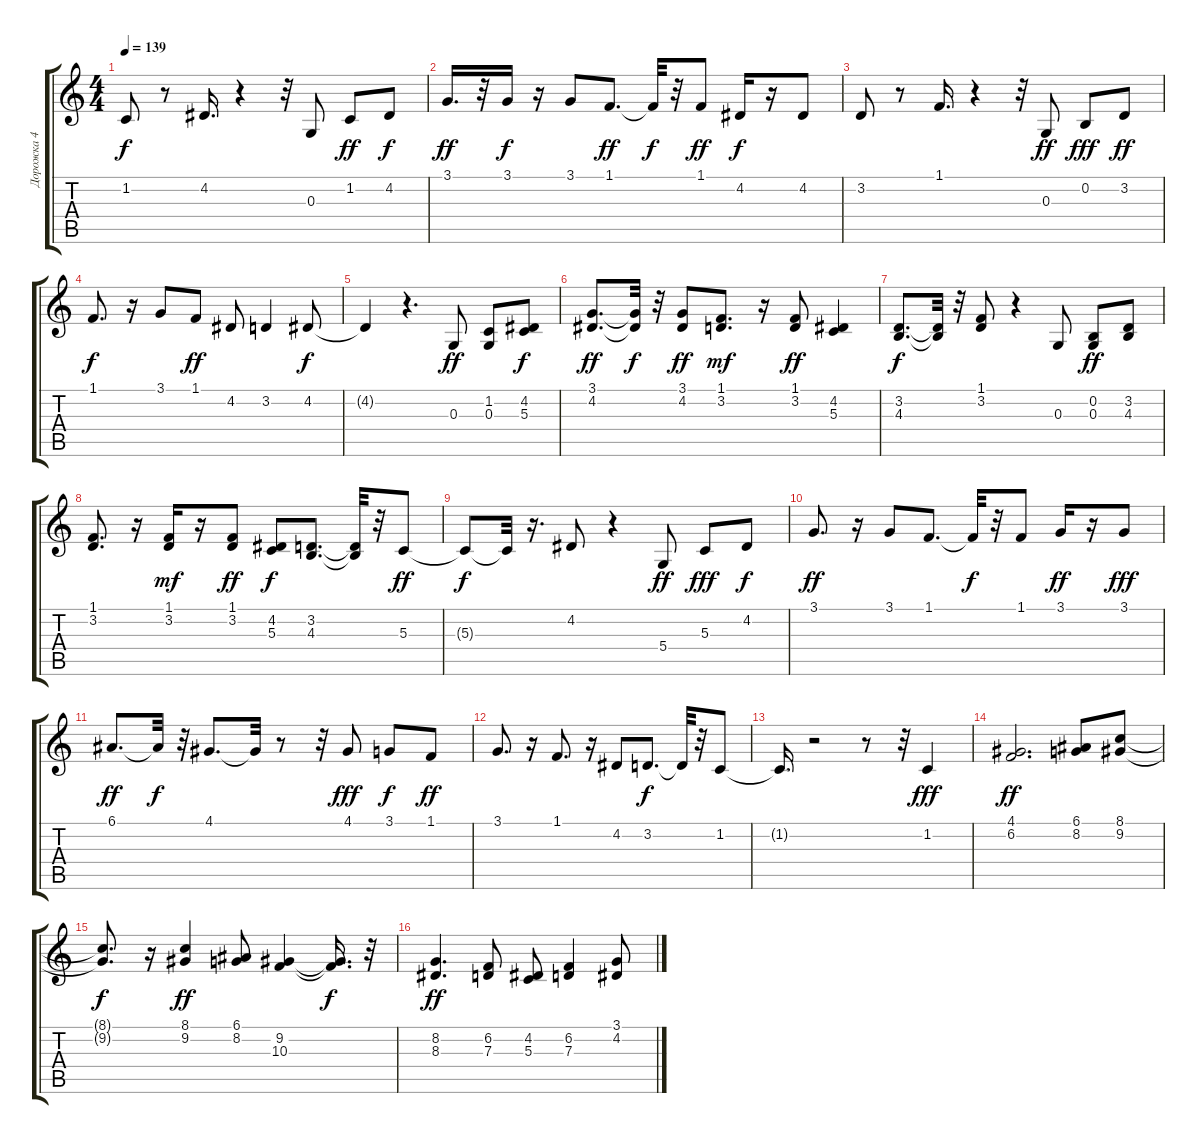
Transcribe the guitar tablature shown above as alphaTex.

\track ("Дорожка 4" "Дорожка 4") {instrument altosax}
\staff {score tabs}
\tuning (E4 B3 G3 D3 A2 E2) {hide}
\ts (4 4)
\tempo 139
\clef g2
\ks c
1.2.8{dy f} r.8 4.2.16{d} r.4 r.32 0.3.8 1.2.8{dy ff} 4.2.8{dy f} |
3.1.16{d dy ff} r.32 3.1.16{dy f} r.16 3.1.8 1.1.8{d dy ff} 1.1{t}.32{dy f} r.32 1.1.8{dy ff} 4.2.16{dy f} r.16 4.2.8 |
3.2.8 r.8 1.1.16{d} r.4 r.32 0.3.8{dy ff} 0.2.8{dy fff} 3.2.8{dy ff} |
1.1.8{d dy f} r.16 3.1.8 1.1.8{dy ff} 4.2.8 3.2.4 4.2.8{dy f} |
4.2{t}.4 r.4{d} 0.3.8{dy ff} (1.2 0.3).8 (4.2 5.3).8{dy f} |
(3.1 4.2).8{d dy ff} (3.1{t} 4.2{t}).32{dy f} r.32 (3.1 4.2).8{dy ff} (1.1 3.2).8{d dy mf} r.16 (1.1 3.2).8{dy ff} (4.2 5.3).4 |
(3.2 4.3).8{d dy f} (3.2{t} 4.3{t}).32 r.32 (1.1 3.2).8 r.4 0.3.8 (0.2 0.3).8{dy ff} (3.2 4.3).8 |
(1.1 3.2).8{d} r.16 (1.1 3.2).16{dy mf} r.16 (1.1 3.2).8{dy ff} (4.2 5.3).8{dy f} (3.2 4.3).8{d} (3.2{t} 4.3{t}).32 r.32 5.3.8{dy ff} |
5.3{t}.8{dy f} 5.3{t}.32 r.16{d} 4.2.8 r.4 5.4.8{dy ff} 5.3.8{dy fff} 4.2.8{dy f} |
3.1.8{d dy ff} r.16 3.1.8 1.1.8{d} 1.1{t}.32{dy f} r.32 1.1.8 3.1.16{dy ff} r.16 3.1.8{dy fff} |
6.1.8{d dy ff} 6.1{t}.32{dy f} r.32 4.1.8{d} 4.1{t}.32 r.8 r.32 4.1.8{dy fff} 3.1.8{dy f} 1.1.8{dy ff} |
3.1.8{d} r.16 1.1.8{d} r.16 4.2.8 3.2.8{d dy f} 3.2{t}.32 r.32 1.2.8 |
1.2{t}.16{d} r.2 r.8 r.32 1.2.4{dy fff} |
(4.1 6.2).2{d dy ff} (6.1 8.2).8 (8.1 9.2).8 |
(8.1{t} 9.2{t}).8{d dy f} r.16 (8.1 9.2).4{dy ff} (6.1 8.2).8 (9.2 10.3).4 (9.2{t} 10.3{t}).16{d dy f} r.32 |
(8.2 8.3).4{d dy ff} (6.2 7.3).8 (4.2 5.3).8 (6.2 7.3).4 (3.1 4.2).8
